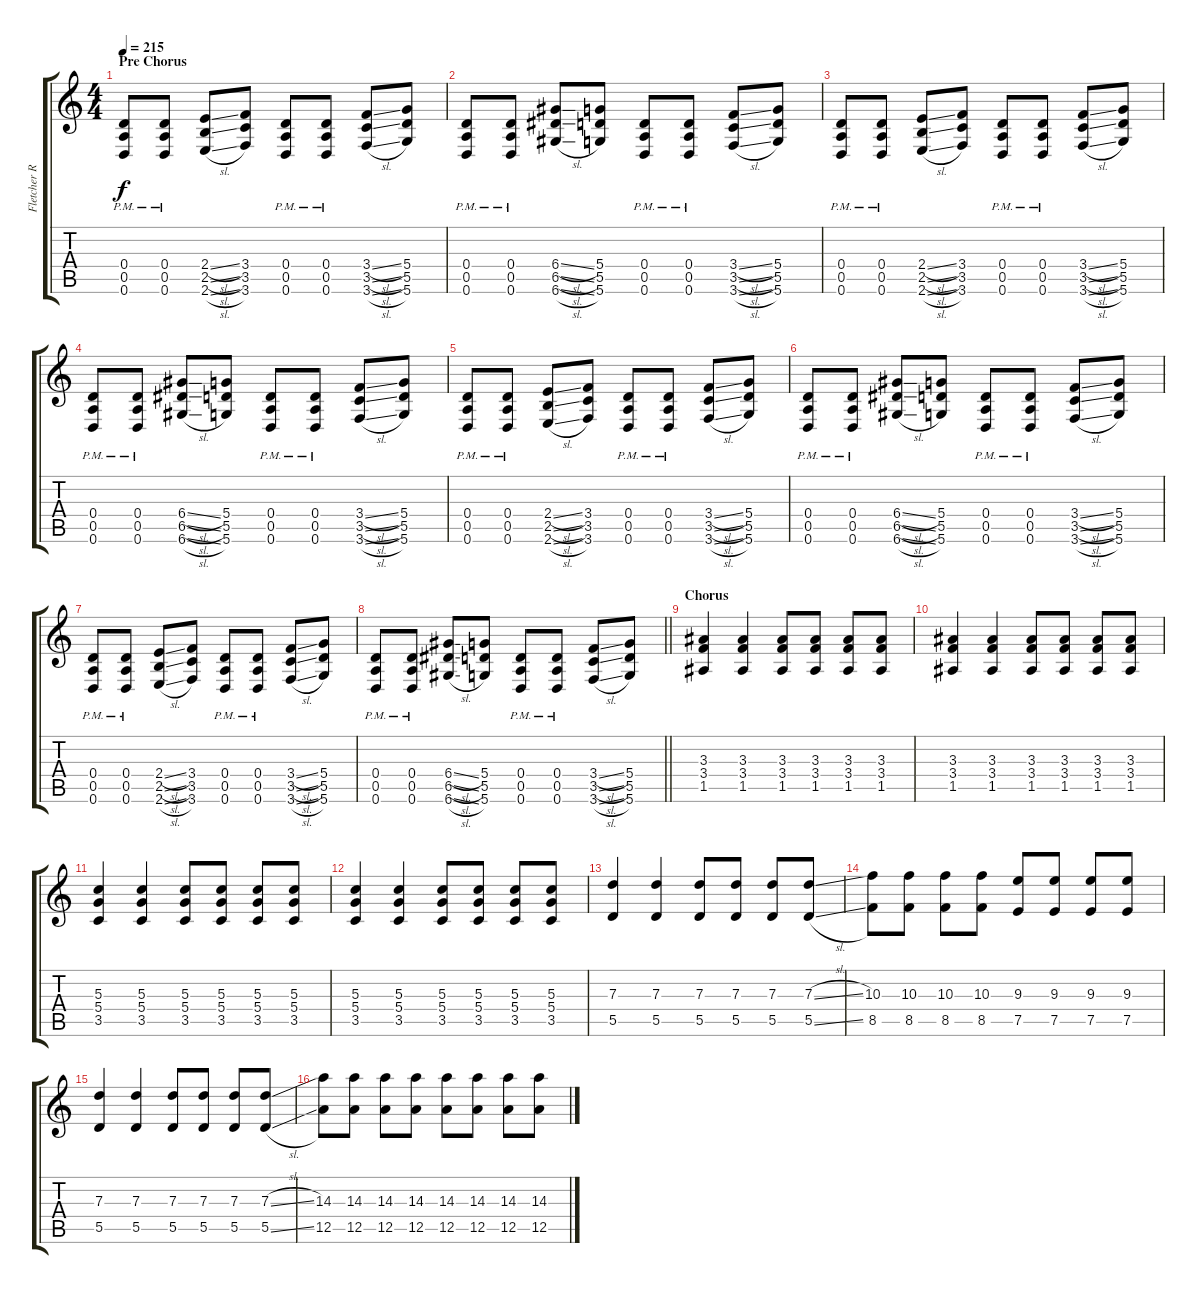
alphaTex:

\track ("Fletcher Rhytm 2" "Fletcher R") {instrument overdrivenguitar}
\staff {score tabs}
\tuning (E4 B3 G3 D3 A2 D2) {hide}
\ts (4 4)
\section ("" "Pre Chorus")
\tempo 215
\clef g2
\ks c
(0.4{pm} 0.5{pm} 0.6{pm}).8{dy f} (0.4{pm} 0.5{pm} 0.6{pm}).8 (2.4{sl} 2.5{sl} 2.6{sl}).8 (3.4 3.5 3.6).8 (0.4{pm} 0.5{pm} 0.6{pm}).8 (0.4{pm} 0.5{pm} 0.6{pm}).8 (3.4{sl} 3.5{sl} 3.6{sl}).8 (5.4 5.5 5.6).8 |
(0.4{pm} 0.5{pm} 0.6{pm}).8 (0.4{pm} 0.5{pm} 0.6{pm}).8 (6.4{sl} 6.5{sl} 6.6{sl}).8 (5.4 5.5 5.6).8 (0.4{pm} 0.5{pm} 0.6{pm}).8 (0.4{pm} 0.5{pm} 0.6{pm}).8 (3.4{sl} 3.5{sl} 3.6{sl}).8 (5.4 5.5 5.6).8 |
(0.4{pm} 0.5{pm} 0.6{pm}).8 (0.4{pm} 0.5{pm} 0.6{pm}).8 (2.4{sl} 2.5{sl} 2.6{sl}).8 (3.4 3.5 3.6).8 (0.4{pm} 0.5{pm} 0.6{pm}).8 (0.4{pm} 0.5{pm} 0.6{pm}).8 (3.4{sl} 3.5{sl} 3.6{sl}).8 (5.4 5.5 5.6).8 |
(0.4{pm} 0.5{pm} 0.6{pm}).8 (0.4{pm} 0.5{pm} 0.6{pm}).8 (6.4{sl} 6.5{sl} 6.6{sl}).8 (5.4 5.5 5.6).8 (0.4{pm} 0.5{pm} 0.6{pm}).8 (0.4{pm} 0.5{pm} 0.6{pm}).8 (3.4{sl} 3.5{sl} 3.6{sl}).8 (5.4 5.5 5.6).8 |
(0.4{pm} 0.5{pm} 0.6{pm}).8 (0.4{pm} 0.5{pm} 0.6{pm}).8 (2.4{sl} 2.5{sl} 2.6{sl}).8 (3.4 3.5 3.6).8 (0.4{pm} 0.5{pm} 0.6{pm}).8 (0.4{pm} 0.5{pm} 0.6{pm}).8 (3.4{sl} 3.5{sl} 3.6{sl}).8 (5.4 5.5 5.6).8 |
(0.4{pm} 0.5{pm} 0.6{pm}).8 (0.4{pm} 0.5{pm} 0.6{pm}).8 (6.4{sl} 6.5{sl} 6.6{sl}).8 (5.4 5.5 5.6).8 (0.4{pm} 0.5{pm} 0.6{pm}).8 (0.4{pm} 0.5{pm} 0.6{pm}).8 (3.4{sl} 3.5{sl} 3.6{sl}).8 (5.4 5.5 5.6).8 |
(0.4{pm} 0.5{pm} 0.6{pm}).8 (0.4{pm} 0.5{pm} 0.6{pm}).8 (2.4{sl} 2.5{sl} 2.6{sl}).8 (3.4 3.5 3.6).8 (0.4{pm} 0.5{pm} 0.6{pm}).8 (0.4{pm} 0.5{pm} 0.6{pm}).8 (3.4{sl} 3.5{sl} 3.6{sl}).8 (5.4 5.5 5.6).8 |
\barLineRight lightlight
(0.4{pm} 0.5{pm} 0.6{pm}).8 (0.4{pm} 0.5{pm} 0.6{pm}).8 (6.4{sl} 6.5{sl} 6.6{sl}).8 (5.4 5.5 5.6).8 (0.4{pm} 0.5{pm} 0.6{pm}).8 (0.4{pm} 0.5{pm} 0.6{pm}).8 (3.4{sl} 3.5{sl} 3.6{sl}).8 (5.4 5.5 5.6).8 |
\section ("" "Chorus")
(3.3 3.4 1.5).4 (3.3 3.4 1.5).4 (3.3 3.4 1.5).8 (3.3 3.4 1.5).8 (3.3 3.4 1.5).8 (3.3 3.4 1.5).8 |
(3.3 3.4 1.5).4 (3.3 3.4 1.5).4 (3.3 3.4 1.5).8 (3.3 3.4 1.5).8 (3.3 3.4 1.5).8 (3.3 3.4 1.5).8 |
(5.3 5.4 3.5).4 (5.3 5.4 3.5).4 (5.3 5.4 3.5).8 (5.3 5.4 3.5).8 (5.3 5.4 3.5).8 (5.3 5.4 3.5).8 |
(5.3 5.4 3.5).4 (5.3 5.4 3.5).4 (5.3 5.4 3.5).8 (5.3 5.4 3.5).8 (5.3 5.4 3.5).8 (5.3 5.4 3.5).8 |
(7.3 5.5).4 (7.3 5.5).4 (7.3 5.5).8 (7.3 5.5).8 (7.3 5.5).8 (7.3{sl} 5.5{sl}).8 |
(10.3 8.5).8 (10.3 8.5).8 (10.3 8.5).8 (10.3 8.5).8 (9.3 7.5).8 (9.3 7.5).8 (9.3 7.5).8 (9.3 7.5).8 |
(7.3 5.5).4 (7.3 5.5).4 (7.3 5.5).8 (7.3 5.5).8 (7.3 5.5).8 (7.3{sl} 5.5{sl}).8 |
(14.3 12.5).8 (14.3 12.5).8 (14.3 12.5).8 (14.3 12.5).8 (14.3 12.5).8 (14.3 12.5).8 (14.3 12.5).8 (14.3 12.5).8
